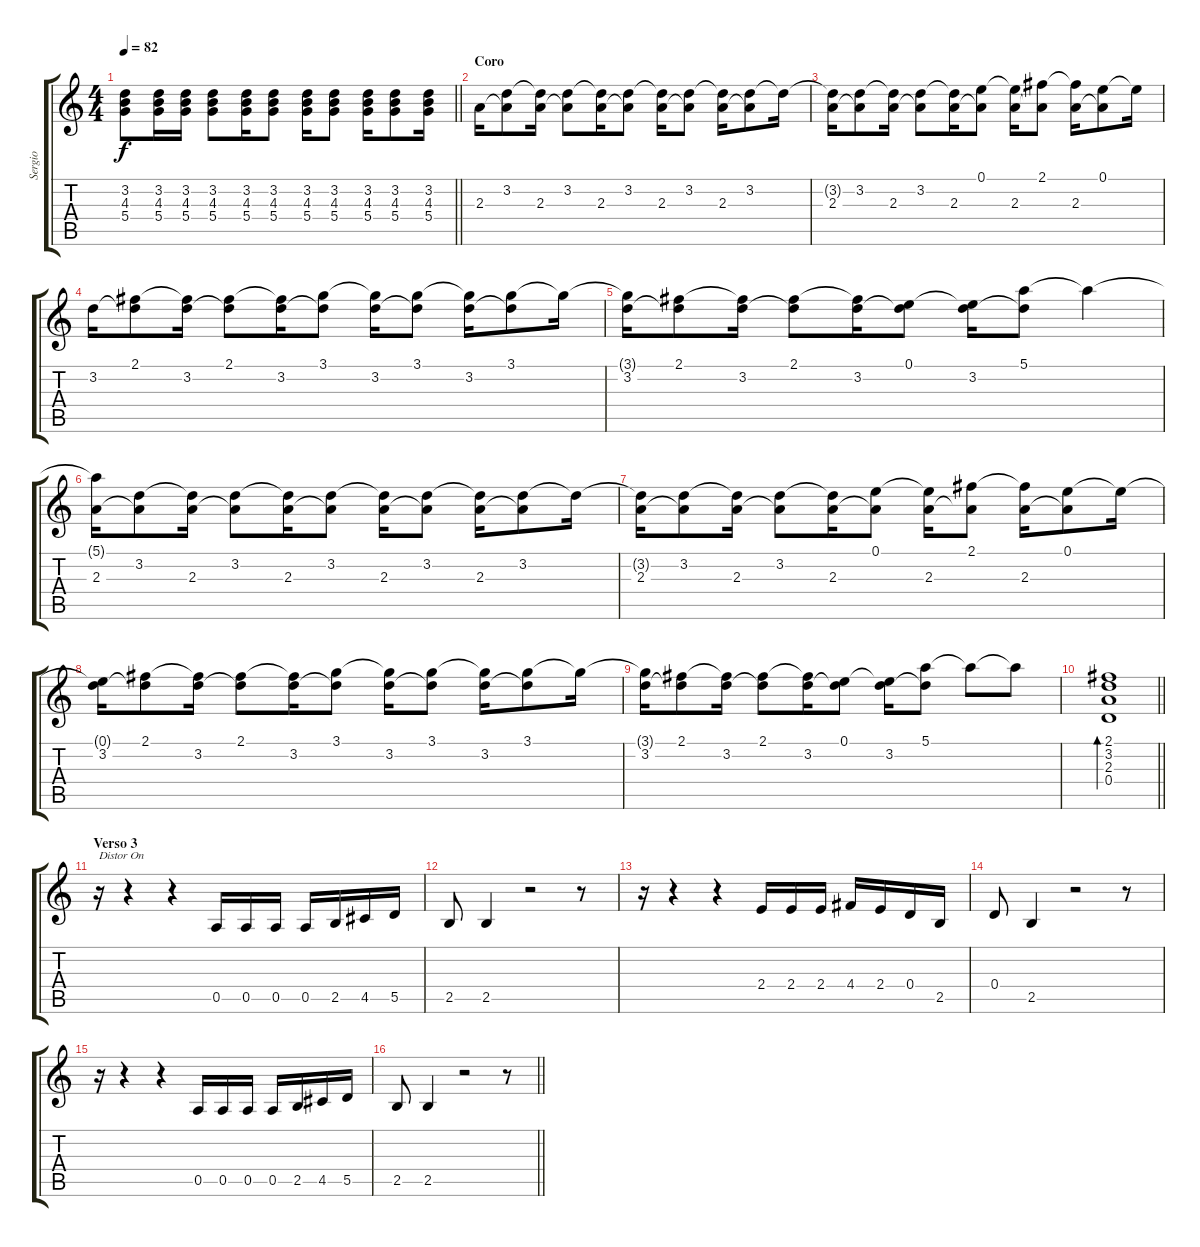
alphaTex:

\track ("Sergio" "Sergio") {instrument electricguitarjazz}
\staff {score tabs}
\tuning (E4 B3 G3 D3 A2 E2) {hide}
\ts (4 4)
\tempo 82
\clef g2
\barLineRight lightlight
\ks c
(3.2 4.3 5.4).8{dy f} (3.2 4.3 5.4).16 (3.2 4.3 5.4).16 (3.2 4.3 5.4).8 (3.2 4.3 5.4).16 (3.2 4.3 5.4).8 (3.2 4.3 5.4).16 (3.2 4.3 5.4).8 (3.2 4.3 5.4).16 (3.2 4.3 5.4).8 (3.2 4.3 5.4).16 |
\section ("" "Coro")
2.3.16{volume 13} (3.2 2.3{t}).8 (3.2{t} 2.3).16 (3.2 2.3{t}).8 (3.2{t} 2.3).16 (3.2 2.3{t}).8 (3.2{t} 2.3).16 (3.2 2.3{t}).8 (3.2{t} 2.3).16 (3.2 2.3{t}).8 3.2{t}.16 |
(3.2{t} 2.3).16 (3.2 2.3{t}).8 (3.2{t} 2.3).16 (3.2 2.3{t}).8 (3.2{t} 2.3).16 (0.1 2.3{t}).8 (0.1{t} 2.3).16 (2.1 2.3{t}).8 (2.1{t} 2.3).16 (0.1 2.3{t}).8 0.1{t}.16 |
3.2.16 (2.1 3.2{t}).8 (2.1{t} 3.2).16 (2.1 3.2{t}).8 (2.1{t} 3.2).16 (3.1 3.2{t}).8 (3.1{t} 3.2).16 (3.1 3.2{t}).8 (3.1{t} 3.2).16 (3.1 3.2{t}).8 3.1{t}.16 |
(3.1{t} 3.2).16 (2.1 3.2{t}).8 (2.1{t} 3.2).16 (2.1 3.2{t}).8 (2.1{t} 3.2).16 (0.1 3.2{t}).8 (0.1{t} 3.2).16 (5.1 3.2{t}).8 5.1{t}.4 |
(5.1{t} 2.3).16 (3.2 2.3{t}).8 (3.2{t} 2.3).16 (3.2 2.3{t}).8 (3.2{t} 2.3).16 (3.2 2.3{t}).8 (3.2{t} 2.3).16 (3.2 2.3{t}).8 (3.2{t} 2.3).16 (3.2 2.3{t}).8 3.2{t}.16 |
(3.2{t} 2.3).16 (3.2 2.3{t}).8 (3.2{t} 2.3).16 (3.2 2.3{t}).8 (3.2{t} 2.3).16 (0.1 2.3{t}).8 (0.1{t} 2.3).16 (2.1 2.3{t}).8 (2.1{t} 2.3).16 (0.1 2.3{t}).8 0.1{t}.16 |
(0.1{t} 3.2).16 (2.1 3.2{t}).8 (2.1{t} 3.2).16 (2.1 3.2{t}).8 (2.1{t} 3.2).16 (3.1 3.2{t}).8 (3.1{t} 3.2).16 (3.1 3.2{t}).8 (3.1{t} 3.2).16 (3.1 3.2{t}).8 3.1{t}.16 |
(3.1{t} 3.2).16 (2.1 3.2{t}).8 (2.1{t} 3.2).16 (2.1 3.2{t}).8 (2.1{t} 3.2).16 (0.1 3.2{t}).8 (0.1{t} 3.2).16 (5.1 3.2{t}).8 5.1{t}.8 5.1{t}.8 |
\barLineRight lightlight
(2.1 3.2 2.3 0.4).1{bd 60} |
\section ("" "Verso 3")
r.16{txt "Distor On" volume 16 instrument distortionguitar} r.4 r.4 0.5.16 0.5.16 0.5.16 0.5.16 2.5.16 4.5.16 5.5.16 |
2.5.8 2.5.4 r.2 r.8 |
r.16 r.4 r.4 2.4.16 2.4.16 2.4.16 4.4.16 2.4.16 0.4.16 2.5.16 |
0.4.8 2.5.4 r.2 r.8 |
r.16 r.4 r.4 0.5.16 0.5.16 0.5.16 0.5.16 2.5.16 4.5.16 5.5.16 |
\barLineRight lightlight
2.5.8 2.5.4 r.2 r.8
